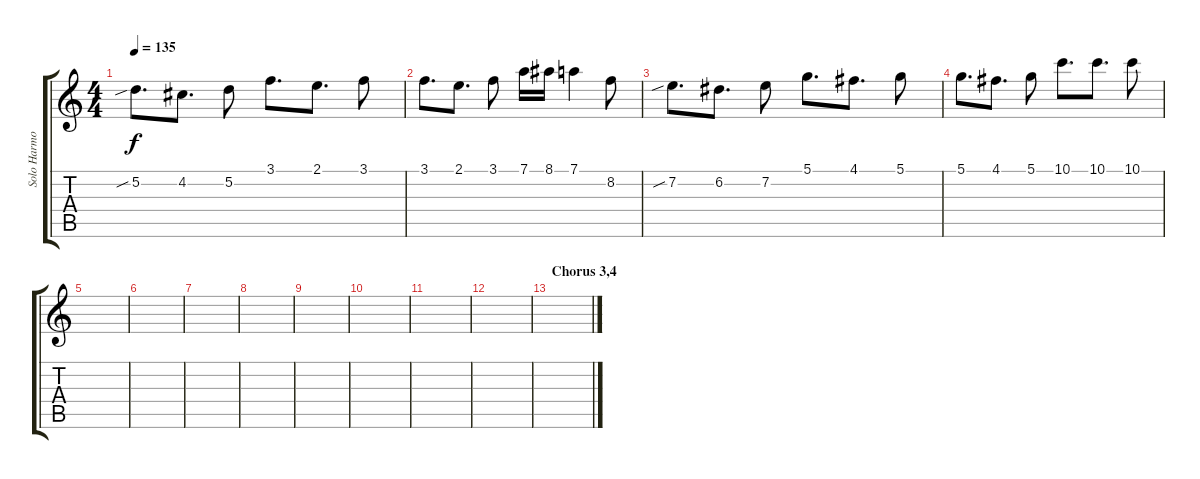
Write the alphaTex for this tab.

\track ("Solo Harmony/Overdubs" "Solo Harmo") {instrument distortionguitar}
\staff {score tabs}
\tuning (D4 A3 F3 C3 G2 D2) {hide}
\ts (4 4)
\tempo 135
\clef g2
\ks c
5.2{sib}.8{d dy f} 4.2.8{d} 5.2.8 3.1.8{d} 2.1.8{d} 3.1.8 |
3.1.8{d} 2.1.8{d} 3.1.8 7.1.16 8.1.16 7.1.4 8.2.8 |
7.2{sib}.8{d} 6.2.8{d} 7.2.8 5.1.8{d} 4.1.8{d} 5.1.8 |
5.1.8{d} 4.1.8{d} 5.1.8 10.1.8{d} 10.1.8{d} 10.1.8 |
|
|
|
|
|
|
|
|
\section ("" "Chorus 3,4")
